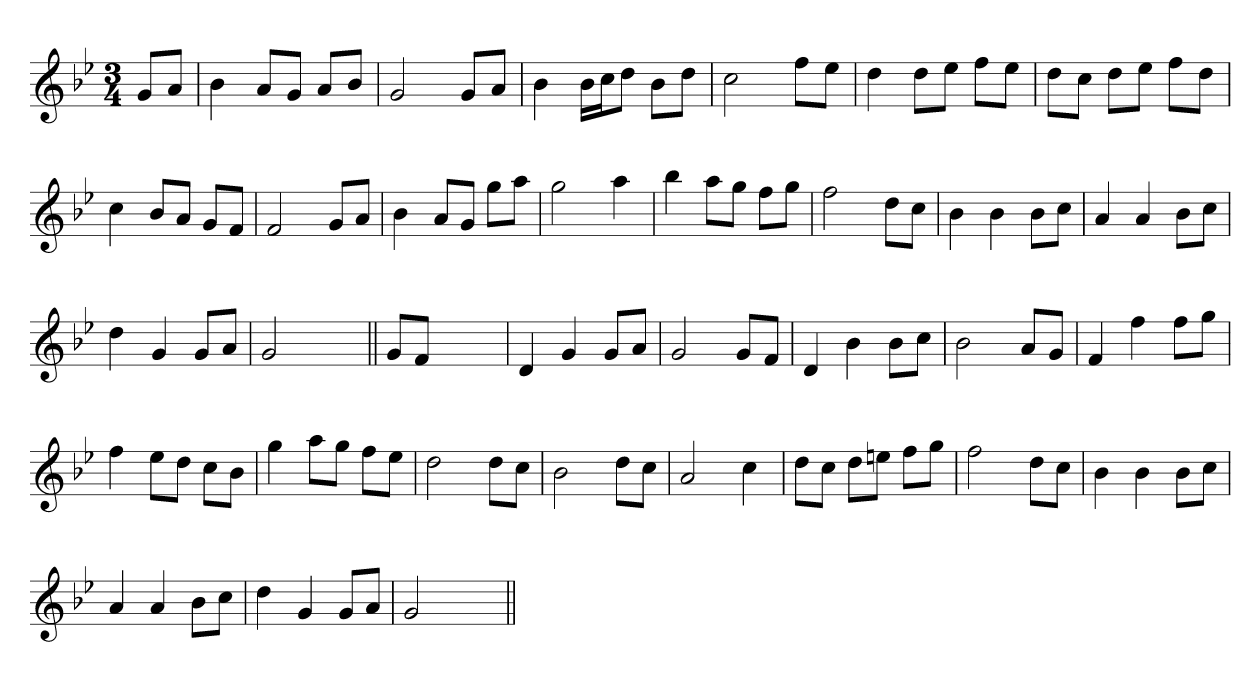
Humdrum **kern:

**kern
*part1
*staff1
*clefG2
*k[b-e-]
*g:
*M3/4
=1
8gL
8aJ
=
4b-
8aL
8gJ
8aL
8b-J
=
2g
8gL
8aJ
=
4b-
16b-LL
16ccJ
8ddJ
8b-L
8ddJ
=
2cc
8ffL
8ee-J
=
4dd
8ddL
8ee-J
8ffL
8ee-J
=
8ddL
8ccJ
8ddL
8ee-J
8ffL
8ddJ
=
4cc
8b-L
8aJ
8gL
8fJ
=
2f
8gL
8aJ
=
4b-
8aL
8gJ
8ggL
8aaJ
=
2gg
4aa
=
4bb-
8aaL
8ggJ
8ffL
8ggJ
=
2ff
8ddL
8ccJ
=
4b-
4b-
8b-L
8ccJ
=
4a
4a
8b-L
8ccJ
=
4dd
4g
8gL
8aJ
=
2g
4ryy
=||
8gL
8fJ
2ryy
=
4d
4g
8gL
8aJ
=
2g
8gL
8fJ
=
4d
4b-
8b-L
8ccJ
=
2b-
8aL
8gJ
=
4f
4ff
8ffL
8ggJ
=
4ff
8ee-L
8ddJ
8ccL
8b-J
=
4gg
8aaL
8ggJ
8ffL
8ee-J
=
2dd
8ddL
8ccJ
=
2b-
8ddL
8ccJ
=
2a
4cc
=
8ddL
8ccJ
8ddL
8eenJ
8ffL
8ggJ
=
2ff
8ddL
8ccJ
=
4b-
4b-
8b-L
8ccJ
=
4a
4a
8b-L
8ccJ
=
4dd
4g
8gL
8aJ
=
2g
4ryy
=||
*-
